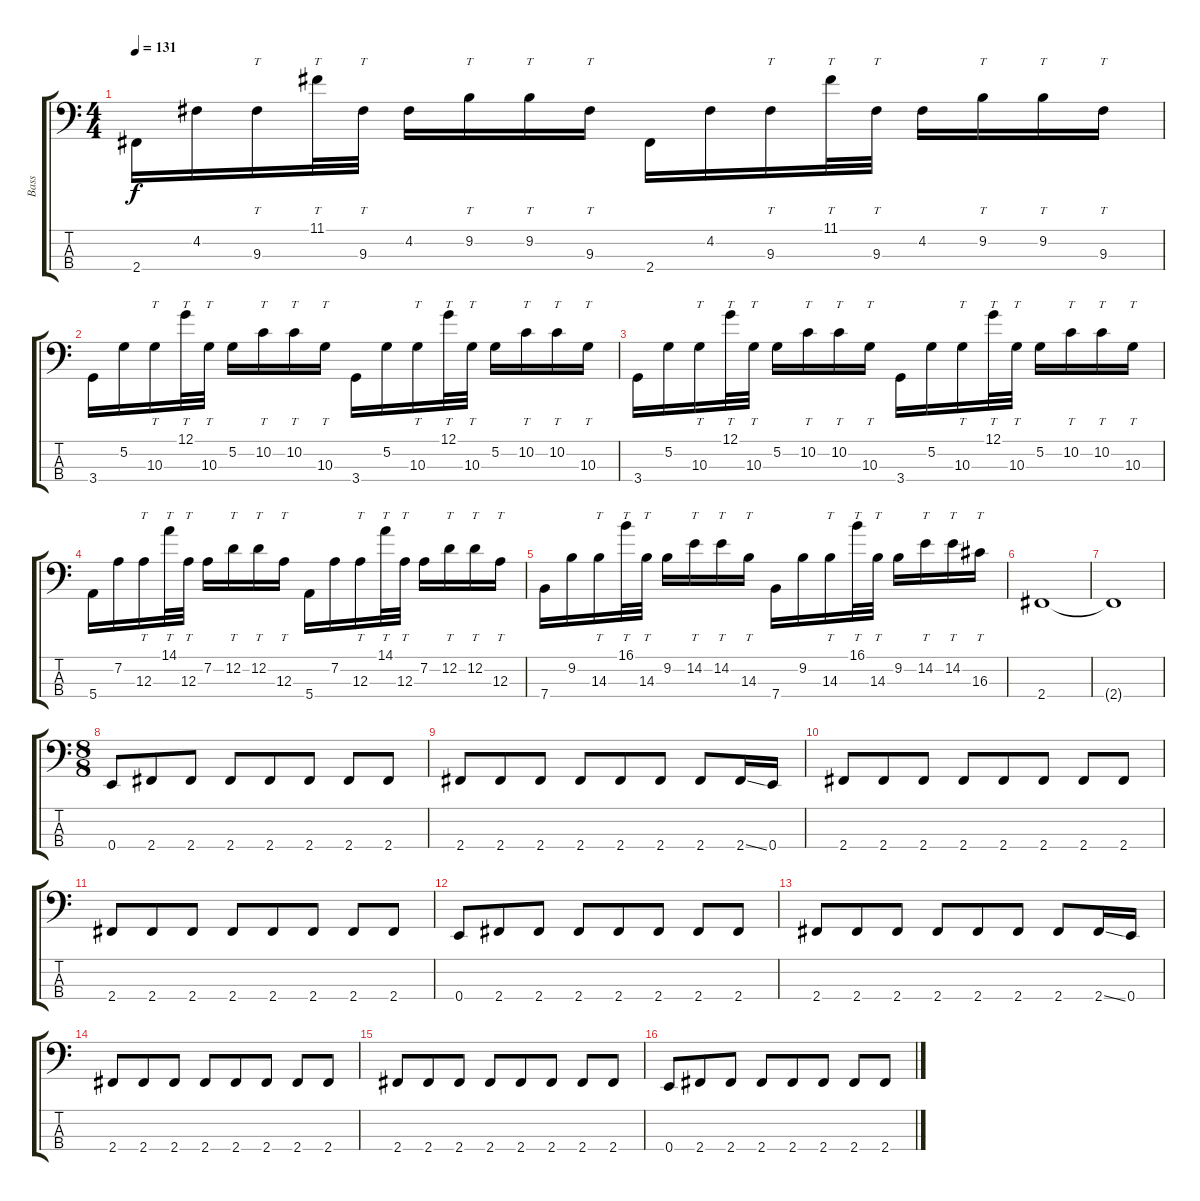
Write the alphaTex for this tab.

\track ("Bass" "Bass") {instrument electricbassfinger}
\staff {score tabs}
\tuning (G2 D2 A1 E1) {hide}
\ts (4 4)
\tempo 131
\clef f4
\ks c
2.4.16{dy f} 4.2.16 9.3.16{tt} 11.1.32{tt} 9.3.32{tt} 4.2.16 9.2.16{tt} 9.2.16{tt} 9.3.16{tt} 2.4.16 4.2.16 9.3.16{tt} 11.1.32{tt} 9.3.32{tt} 4.2.16 9.2.16{tt} 9.2.16{tt} 9.3.16{tt} |
3.4.16 5.2.16 10.3.16{tt} 12.1.32{tt} 10.3.32{tt} 5.2.16 10.2.16{tt} 10.2.16{tt} 10.3.16{tt} 3.4.16 5.2.16 10.3.16{tt} 12.1.32{tt} 10.3.32{tt} 5.2.16 10.2.16{tt} 10.2.16{tt} 10.3.16{tt} |
3.4.16 5.2.16 10.3.16{tt} 12.1.32{tt} 10.3.32{tt} 5.2.16 10.2.16{tt} 10.2.16{tt} 10.3.16{tt} 3.4.16 5.2.16 10.3.16{tt} 12.1.32{tt} 10.3.32{tt} 5.2.16 10.2.16{tt} 10.2.16{tt} 10.3.16{tt} |
5.4.16 7.2.16 12.3.16{tt} 14.1.32{tt} 12.3.32{tt} 7.2.16 12.2.16{tt} 12.2.16{tt} 12.3.16{tt} 5.4.16 7.2.16 12.3.16{tt} 14.1.32{tt} 12.3.32{tt} 7.2.16 12.2.16{tt} 12.2.16{tt} 12.3.16{tt} |
7.4.16 9.2.16 14.3.16{tt} 16.1.32{tt} 14.3.32{tt} 9.2.16 14.2.16{tt} 14.2.16{tt} 14.3.16{tt} 7.4.16 9.2.16 14.3.16{tt} 16.1.32{tt} 14.3.32{tt} 9.2.16 14.2.16{tt} 14.2.16{tt} 16.3.16{tt} |
2.4.1 |
2.4{t}.1 |
\ts (8 8)
0.4.8 2.4.8 2.4.8 2.4.8 2.4.8 2.4.8 2.4.8 2.4.8 |
2.4.8 2.4.8 2.4.8 2.4.8 2.4.8 2.4.8 2.4.8 2.4{ss}.16 0.4.16 |
2.4.8 2.4.8 2.4.8 2.4.8 2.4.8 2.4.8 2.4.8 2.4.8 |
2.4.8 2.4.8 2.4.8 2.4.8 2.4.8 2.4.8 2.4.8 2.4.8 |
0.4.8 2.4.8 2.4.8 2.4.8 2.4.8 2.4.8 2.4.8 2.4.8 |
2.4.8 2.4.8 2.4.8 2.4.8 2.4.8 2.4.8 2.4.8 2.4{ss}.16 0.4.16 |
2.4.8 2.4.8 2.4.8 2.4.8 2.4.8 2.4.8 2.4.8 2.4.8 |
2.4.8 2.4.8 2.4.8 2.4.8 2.4.8 2.4.8 2.4.8 2.4.8 |
0.4.8 2.4.8 2.4.8 2.4.8 2.4.8 2.4.8 2.4.8 2.4.8
